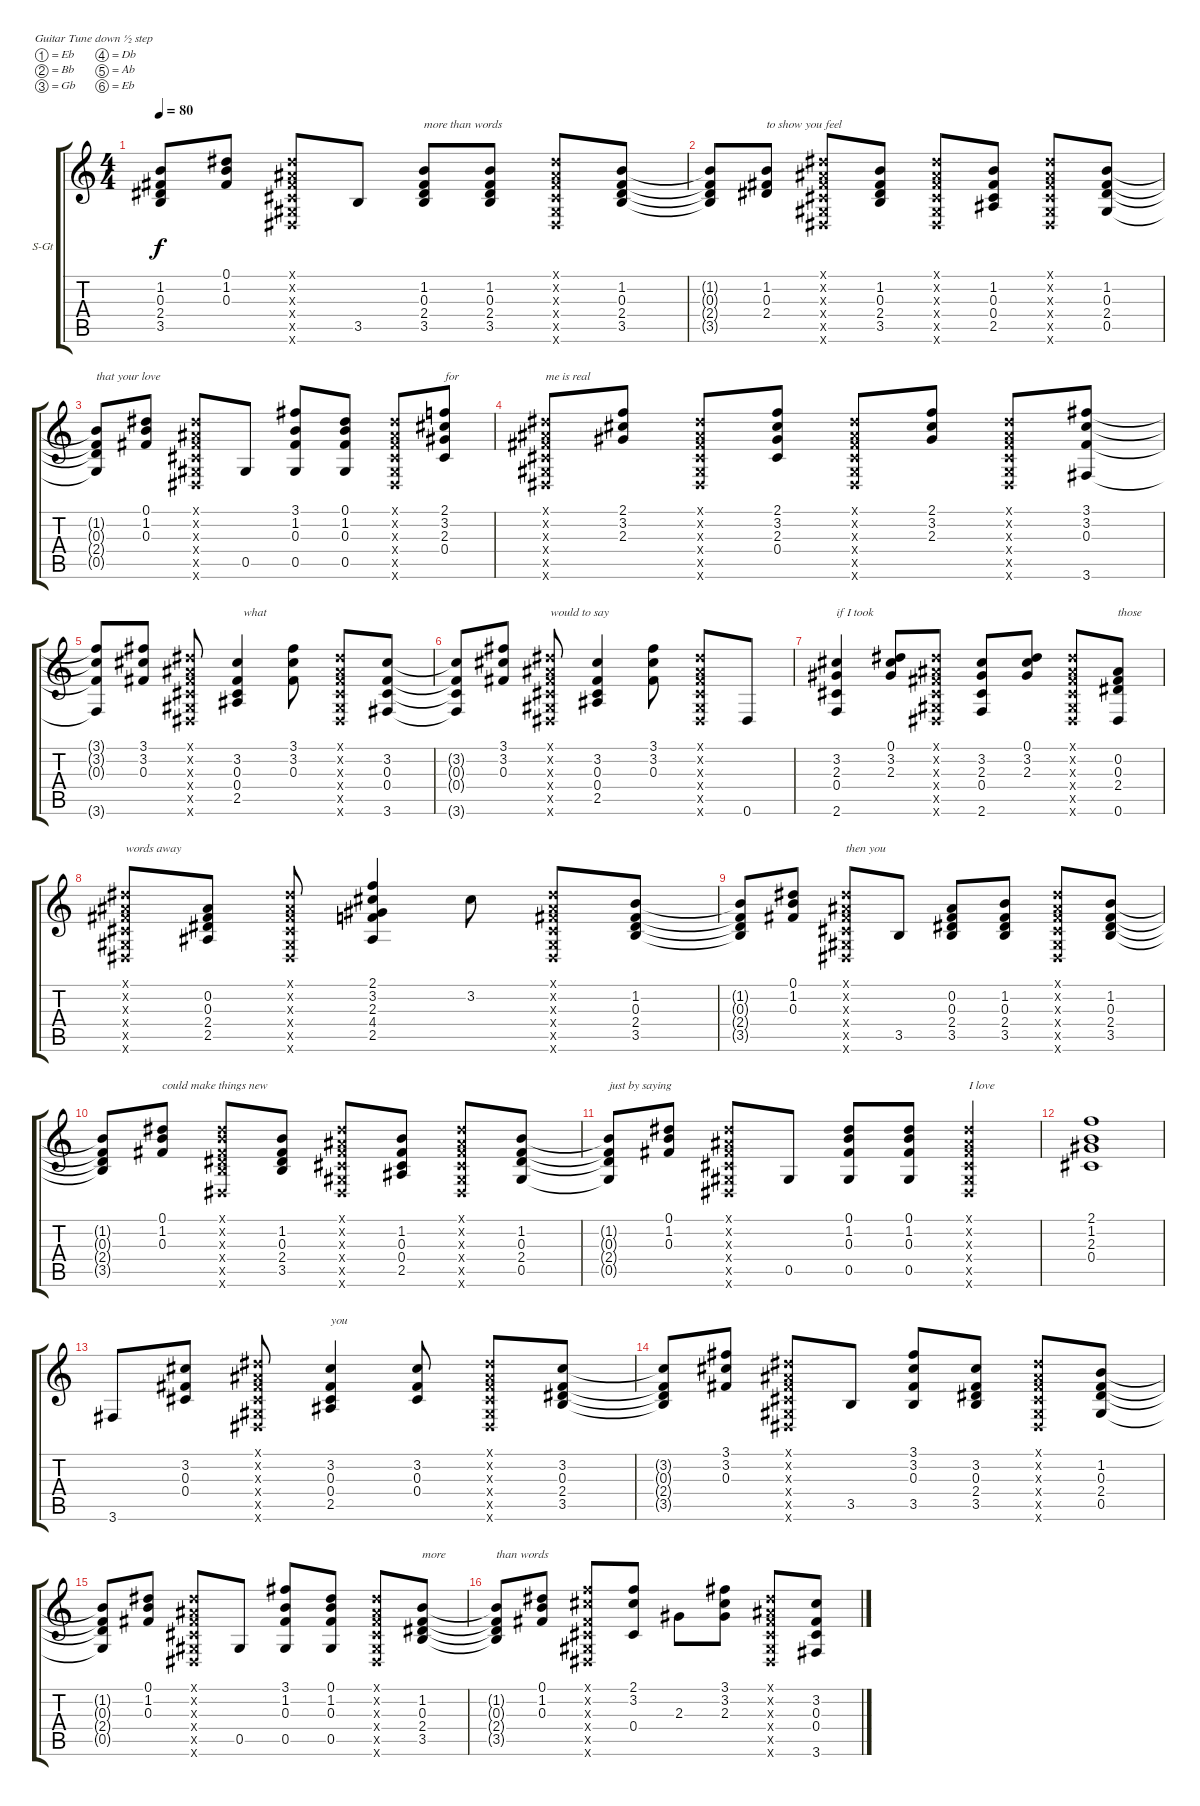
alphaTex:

\bracketExtendMode groupsimilarinstruments
\firstSystemTrackNameOrientation horizontal
\otherSystemsTrackNameOrientation horizontal
\track ("Trilha 1" "S-Gt") {instrument acousticguitarsteel}
\staff {score tabs}
\tuning (Eb4 Bb3 Gb3 Db3 Ab2 Eb2)
\ts (4 4)
\tempo 80
\clef g2
\ks c
(1.2{t} 0.3{t} 2.4{t} 3.5{t}).8{dy f} (0.1 1.2 0.3).8 (0.1{x} 0.2{x} 0.3{x} 0.4{x} 0.5{x} 0.6{x}).8 3.5.8 (1.2 0.3 2.4 3.5).8{txt "more than words"} (1.2 0.3 2.4 3.5).8 (0.1{x} 0.2{x} 0.3{x} 0.4{x} 0.5{x} 0.6{x}).8 (1.2 0.3 2.4 3.5).8 |
(1.2{t} 0.3{t} 2.4{t} 3.5{t}).8 (1.2 0.3 2.4).8{txt "to show you feel"} (0.1{x} 0.2{x} 0.3{x} 0.4{x} 0.5{x} 0.6{x}).8 (1.2 0.3 2.4 3.5).8 (0.1{x} 0.2{x} 0.3{x} 0.4{x} 0.5{x} 0.6{x}).8 (1.2 0.3 0.4 2.5).8 (0.1{x} 0.2{x} 0.3{x} 0.4{x} 0.5{x} 0.6{x}).8 (1.2 0.3 2.4 0.5).8 |
(1.2{t} 0.3{t} 2.4{t} 0.5{t}).8{txt "that your love"} (0.1 1.2 0.3).8 (0.1{x} 0.2{x} 0.3{x} 0.4{x} 0.5{x} 0.6{x}).8 0.5.8 (3.1 1.2 0.3 0.5).8 (0.1 1.2 0.3 0.5).8 (0.1{x} 0.2{x} 0.3{x} 0.4{x} 0.5{x} 0.6{x}).8 (2.1 3.2 2.3 0.4).8{txt "for"} |
(0.1{x} 0.2{x} 0.3{x} 0.4{x} 0.5{x} 0.6{x}).8{txt "me is real"} (2.1 3.2 2.3).8 (0.1{x} 0.2{x} 0.3{x} 0.4{x} 0.5{x} 0.6{x}).8 (2.1 3.2 2.3 0.4).8 (0.1{x} 0.2{x} 0.3{x} 0.4{x} 0.5{x} 0.6{x}).8 (2.1 3.2 2.3).8 (0.1{x} 0.2{x} 0.3{x} 0.4{x} 0.5{x} 0.6{x}).8 (3.1 3.2 0.3 3.6).8 |
(3.1{t} 3.2{t} 0.3{t} 3.6{t}).8 (3.1 3.2 0.3).8 (0.1{x} 0.2{x} 0.3{x} 0.4{x} 0.5{x} 0.6{x}).8 (3.2 0.3 0.4 2.5).4{txt "  what"} (3.1 3.2 0.3).8 (0.1{x} 0.2{x} 0.3{x} 0.4{x} 0.5{x} 0.6{x}).8 (3.2 0.3 0.4 3.6).8 |
(3.2{t} 0.3{t} 0.4{t} 3.6{t}).8 (3.1 3.2 0.3).8 (0.1{x} 0.2{x} 0.3{x} 0.4{x} 0.5{x} 0.6{x}).8{txt "would to say"} (3.2 0.3 0.4 2.5).4 (3.1 3.2 0.3).8 (0.1{x} 0.2{x} 0.3{x} 0.4{x} 0.5{x} 0.6{x}).8 0.6.8 |
(3.2 2.3 0.4 2.6).4{txt "if I took"} (0.1 3.2 2.3).8 (0.1{x} 0.2{x} 0.3{x} 0.4{x} 0.5{x} 0.6{x}).8 (3.2 2.3 0.4 2.6).8 (0.1 3.2 2.3).8 (0.1{x} 0.2{x} 0.3{x} 0.4{x} 0.5{x} 0.6{x}).8 (0.2 0.3 2.4 0.6).8{txt "those"} |
(0.1{x} 0.2{x} 0.3{x} 0.4{x} 0.5{x} 0.6{x}).8{txt "words away"} (0.2 0.3 2.4 2.5).8 (0.1{x} 0.2{x} 0.3{x} 0.4{x} 0.5{x} 0.6{x}).8 (2.1 3.2 2.3 4.4 2.5).4 3.2.8 (0.1{x} 0.2{x} 0.3{x} 0.4{x} 0.5{x} 0.6{x}).8 (1.2 0.3 2.4 3.5).8 |
(1.2{t} 0.3{t} 2.4{t} 3.5{t}).8 (0.1 1.2 0.3).8 (0.1{x} 0.2{x} 0.3{x} 0.4{x} 0.5{x} 0.6{x}).8{txt "then you"} 3.5.8 (0.2 0.3 2.4 3.5).8 (1.2 0.3 2.4 3.5).8 (0.1{x} 0.2{x} 0.3{x} 0.4{x} 0.5{x} 0.6{x}).8 (1.2 0.3 2.4 3.5).8 |
(1.2{t} 0.3{t} 2.4{t} 3.5{t}).8 (0.1 1.2 0.3).8{txt "could make things new"} (0.1{x} 1.2{x} 0.3{x} 2.4{x} 3.5{x} 0.6{x}).8 (1.2 0.3 2.4 3.5).8 (0.1{x} 0.2{x} 0.3{x} 0.4{x} 0.5{x} 0.6{x}).8 (1.2 0.3 0.4 2.5).8 (0.1{x} 0.2{x} 0.3{x} 0.4{x} 0.5{x} 0.6{x}).8 (1.2 0.3 2.4 0.5).8 |
(1.2{t} 0.3{t} 2.4{t} 0.5{t}).8{txt "just by saying"} (0.1 1.2 0.3).8 (0.1{x} 0.2{x} 0.3{x} 0.4{x} 0.5{x} 0.6{x}).8 0.5.8 (0.1 1.2 0.3 0.5).8 (0.1 1.2 0.3 0.5).8 (0.1{x} 0.2{x} 0.3{x} 0.4{x} 0.5{x} 0.6{x}).4{txt "I love"} |
(2.1 1.2 2.3 0.4).1 |
3.6.8 (3.2 0.3 0.4).8 (0.1{x} 0.2{x} 0.3{x} 0.4{x} 0.5{x} 0.6{x}).8 (3.2 0.3 0.4 2.5).4{txt "you"} (3.2 0.3 0.4).8 (0.1{x} 0.2{x} 0.3{x} 0.4{x} 0.5{x} 0.6{x}).8 (3.2 0.3 2.4 3.5).8 |
(3.2{t} 0.3{t} 2.4{t} 3.5{t}).8 (3.1 3.2 0.3).8 (0.1{x} 0.2{x} 0.3{x} 0.4{x} 0.5{x} 0.6{x}).8 3.5.8 (3.1 3.2 0.3 3.5).8 (3.2 0.3 2.4 3.5).8 (0.1{x} 0.2{x} 0.3{x} 0.4{x} 0.5{x} 0.6{x}).8 (1.2 0.3 2.4 0.5).8 |
(1.2{t} 0.3{t} 2.4{t} 0.5{t}).8 (0.1 1.2 0.3).8 (0.1{x} 0.2{x} 0.3{x} 0.4{x} 0.5{x} 0.6{x}).8 0.5.8 (3.1 1.2 0.3 0.5).8 (0.1 1.2 0.3 0.5).8 (0.1{x} 0.2{x} 0.3{x} 0.4{x} 0.5{x} 0.6{x}).8 (1.2 0.3 2.4 3.5).8{txt "more"} |
(1.2{t} 0.3{t} 2.4{t} 3.5{t}).8{txt "than words"} (0.1 1.2 0.3).8 (2.1{x} 3.2{x} 0.3{x} 0.4{x} 0.5{x} 0.6{x}).8 (2.1 3.2 0.4).8 2.3.8 (3.1 3.2 2.3).8 (0.1{x} 0.2{x} 0.3{x} 0.4{x} 0.5{x} 0.6{x}).8 (3.2 0.3 0.4 3.6).8
